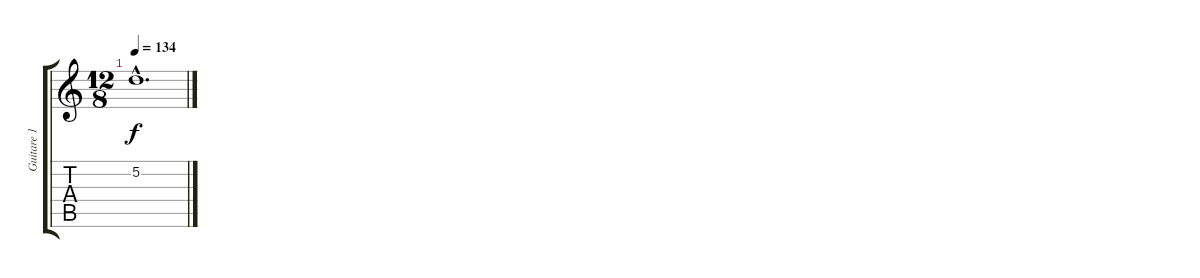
\track ("Guitare 1" "Guitare 1") {instrument acousticguitarsteel}
\staff {score tabs}
\tuning (D4 A3 F3 D3 A2 D2) {hide}
\ts (12 8)
\tempo 134
\clef g2
\ks c
5.2{hac t}.1{d dy f}
